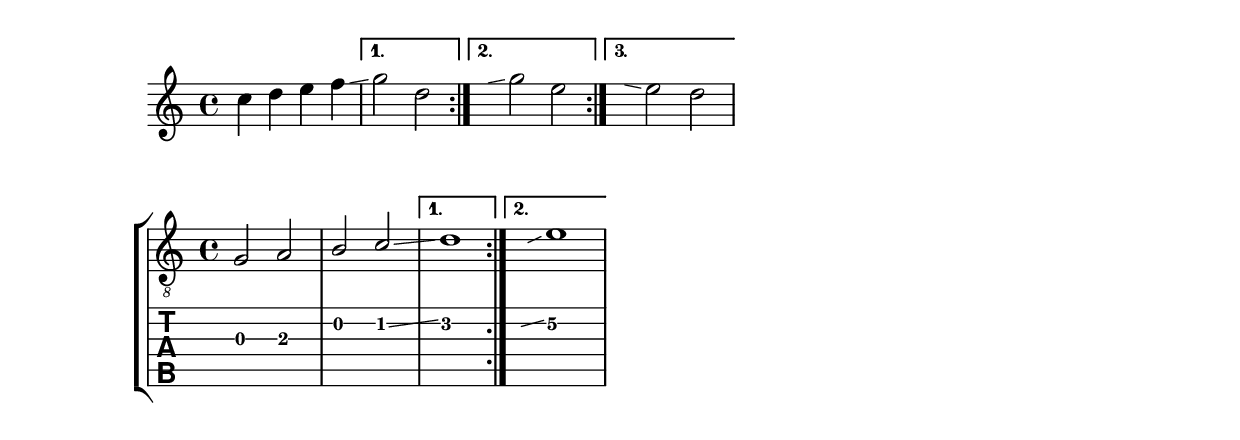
%% DO NOT EDIT this file manually; it is automatically
%% generated from LSR http://lsr.di.unimi.it
%% Make any changes in LSR itself, or in Documentation/snippets/new/ ,
%% and then run scripts/auxiliar/makelsr.py
%%
%% This file is in the public domain.
\version "2.18.0"

\header {
  lsrtags = "staff-notation, tweaks-and-overrides"

  texidoc = "
A glissando which extends into several @code{\\alternative} blocks can
be simulated by adding a hidden grace note with a glissando at the
start of each @code{\\alternative} block.  The grace note should be at
the same pitch as the note which starts the initial glissando.  This is
implemented here with a music function which takes the pitch of the
grace note as its argument.

Note that in polyphonic music the grace note must be matched with
corresponding grace notes in all other voices.

"
  doctitle = "Extending glissandi across repeats"
} % begin verbatim

repeatGliss = #(define-music-function (parser location grace)
  (ly:pitch?)
  #{
    % the next two lines ensure the glissando is long enough
    % to be visible
    \once \override Glissando.springs-and-rods
      = #ly:spanner::set-spacing-rods
    \once \override Glissando.minimum-length = #3.5
    \once \hideNotes
    \grace $grace \glissando
  #})

\score {
  \relative c'' {
    \repeat volta 3 { c4 d e f\glissando }
    \alternative {
      { g2 d }
      { \repeatGliss f g2 e }
      { \repeatGliss f e2 d }
    }
  }
}

music =  \relative c' {
  \voiceOne
  \repeat volta 2 {
    g a b c\glissando
  }
  \alternative {
    { d1 }
    { \repeatGliss c \once \omit StringNumber e1\2 }
  }
}

\score {
  \new StaffGroup <<
    \new Staff <<
      \context Voice { \clef "G_8" \music }
    >>
    \new TabStaff  <<
      \context TabVoice { \clef "moderntab" \music }
    >>
  >>
}
